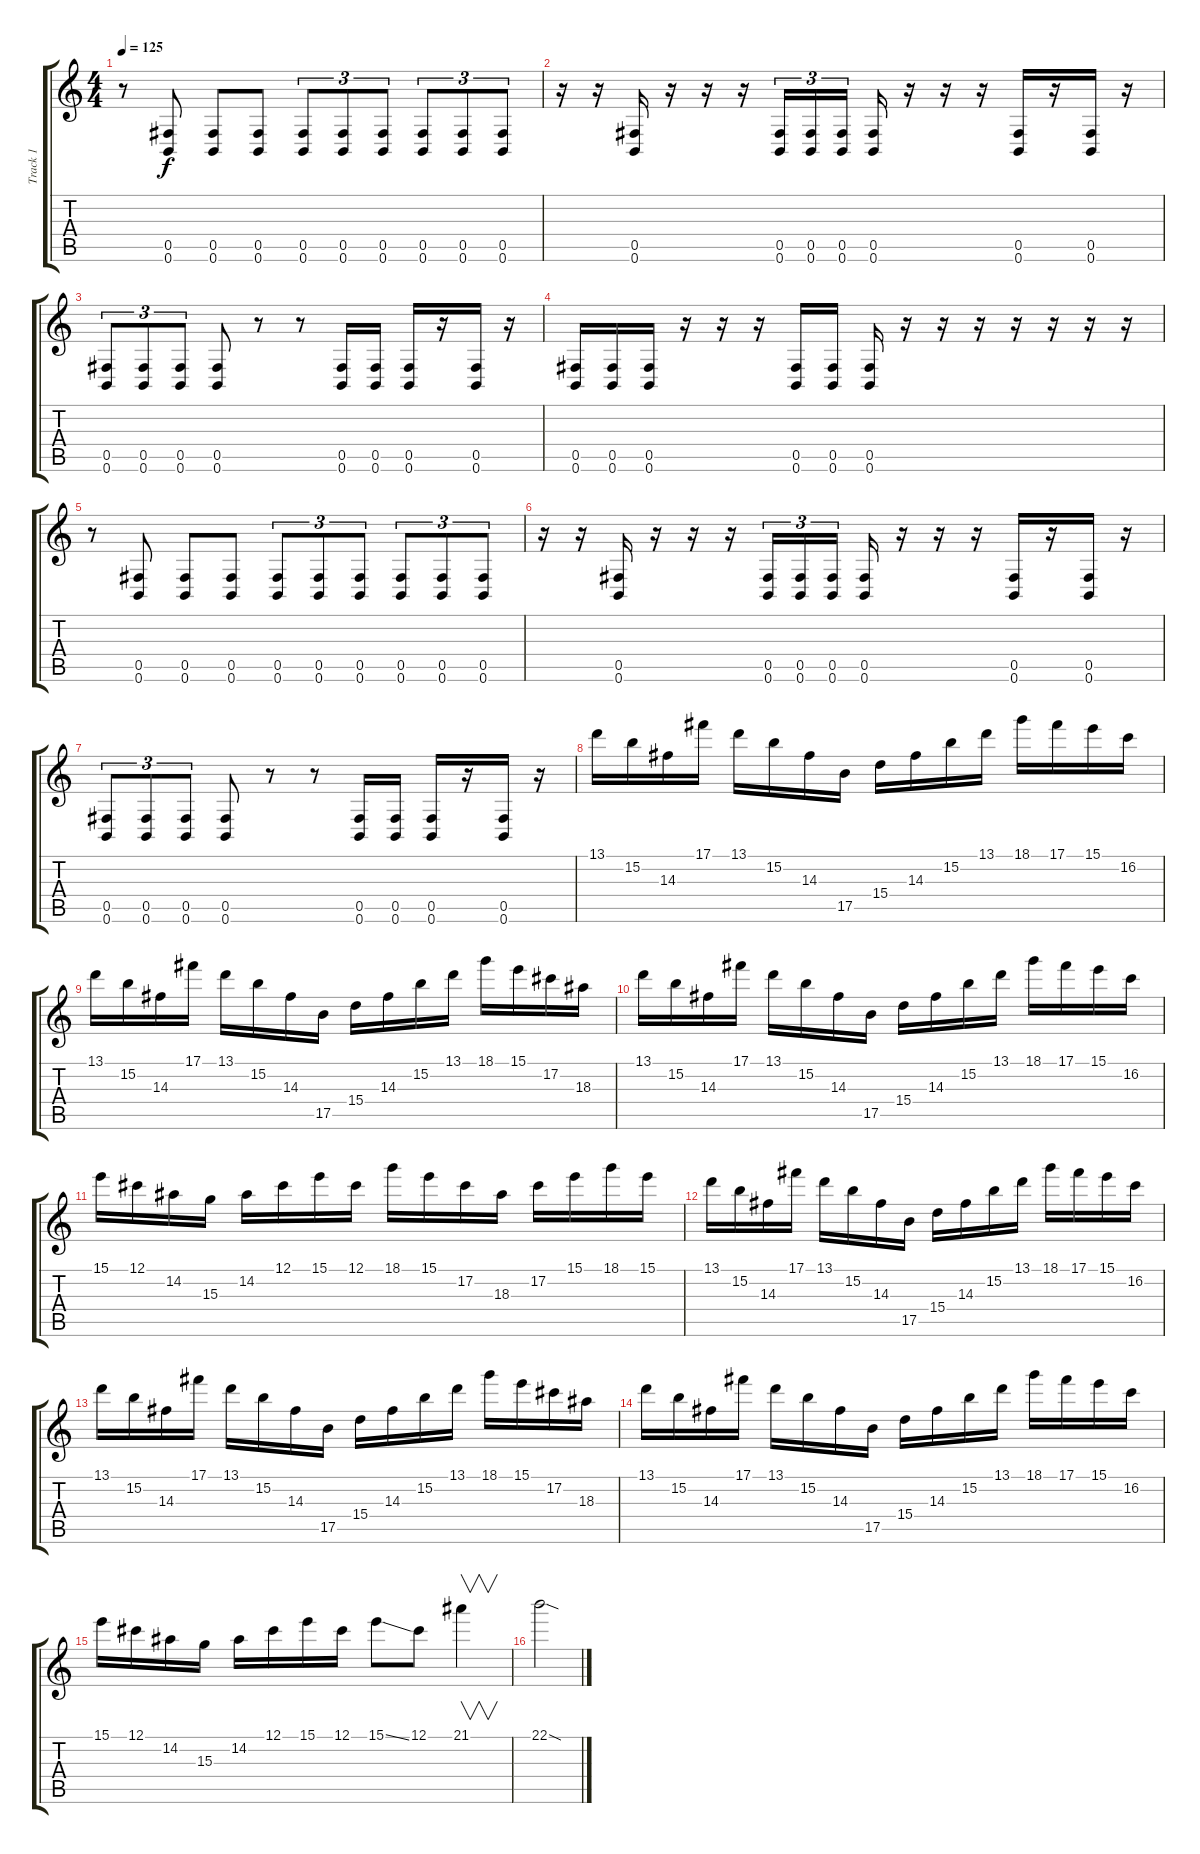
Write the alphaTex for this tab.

\track ("Track 1" "Track 1") {instrument overdrivenguitar}
\staff {score tabs}
\tuning (Db4 Ab3 E3 B2 Gb2 B1) {hide}
\ts (4 4)
\tempo 125
\clef g2
\ks c
r.8{dy f} (0.5 0.6).8 (0.5 0.6).8 (0.5 0.6).8 (0.5 0.6).8{tu (3 2)} (0.5 0.6).8{tu (3 2)} (0.5 0.6).8{tu (3 2)} (0.5 0.6).8{tu (3 2)} (0.5 0.6).8{tu (3 2)} (0.5 0.6).8{tu (3 2)} |
r.16 r.16 (0.5 0.6).16 r.16 r.16 r.16 (0.5 0.6).16{tu (3 2)} (0.5 0.6).16{tu (3 2)} (0.5 0.6).16{tu (3 2)} (0.5 0.6).16 r.16 r.16 r.16 (0.5 0.6).16 r.16 (0.5 0.6).16 r.16 |
(0.5 0.6).8{tu (3 2)} (0.5 0.6).8{tu (3 2)} (0.5 0.6).8{tu (3 2)} (0.5 0.6).8 r.8 r.8 (0.5 0.6).16 (0.5 0.6).16 (0.5 0.6).16 r.16 (0.5 0.6).16 r.16 |
(0.5 0.6).16 (0.5 0.6).16 (0.5 0.6).16 r.16 r.16 r.16 (0.5 0.6).16 (0.5 0.6).16 (0.5 0.6).16 r.16 r.16 r.16 r.16 r.16 r.16 r.16 |
r.8 (0.5 0.6).8 (0.5 0.6).8 (0.5 0.6).8 (0.5 0.6).8{tu (3 2)} (0.5 0.6).8{tu (3 2)} (0.5 0.6).8{tu (3 2)} (0.5 0.6).8{tu (3 2)} (0.5 0.6).8{tu (3 2)} (0.5 0.6).8{tu (3 2)} |
r.16 r.16 (0.5 0.6).16 r.16 r.16 r.16 (0.5 0.6).16{tu (3 2)} (0.5 0.6).16{tu (3 2)} (0.5 0.6).16{tu (3 2)} (0.5 0.6).16 r.16 r.16 r.16 (0.5 0.6).16 r.16 (0.5 0.6).16 r.16 |
(0.5 0.6).8{tu (3 2)} (0.5 0.6).8{tu (3 2)} (0.5 0.6).8{tu (3 2)} (0.5 0.6).8 r.8 r.8 (0.5 0.6).16 (0.5 0.6).16 (0.5 0.6).16 r.16 (0.5 0.6).16 r.16 |
13.1.16 15.2.16 14.3.16 17.1.16 13.1.16 15.2.16 14.3.16 17.5.16 15.4.16 14.3.16 15.2.16 13.1.16 18.1.16 17.1.16 15.1.16 16.2.16 |
13.1.16 15.2.16 14.3.16 17.1.16 13.1.16 15.2.16 14.3.16 17.5.16 15.4.16 14.3.16 15.2.16 13.1.16 18.1.16 15.1.16 17.2.16 18.3.16 |
13.1.16 15.2.16 14.3.16 17.1.16 13.1.16 15.2.16 14.3.16 17.5.16 15.4.16 14.3.16 15.2.16 13.1.16 18.1.16 17.1.16 15.1.16 16.2.16 |
15.1.16 12.1.16 14.2.16 15.3.16 14.2.16 12.1.16 15.1.16 12.1.16 18.1.16 15.1.16 17.2.16 18.3.16 17.2.16 15.1.16 18.1.16 15.1.16 |
13.1.16 15.2.16 14.3.16 17.1.16 13.1.16 15.2.16 14.3.16 17.5.16 15.4.16 14.3.16 15.2.16 13.1.16 18.1.16 17.1.16 15.1.16 16.2.16 |
13.1.16 15.2.16 14.3.16 17.1.16 13.1.16 15.2.16 14.3.16 17.5.16 15.4.16 14.3.16 15.2.16 13.1.16 18.1.16 15.1.16 17.2.16 18.3.16 |
13.1.16 15.2.16 14.3.16 17.1.16 13.1.16 15.2.16 14.3.16 17.5.16 15.4.16 14.3.16 15.2.16 13.1.16 18.1.16 17.1.16 15.1.16 16.2.16 |
15.1.16 12.1.16 14.2.16 15.3.16 14.2.16 12.1.16 15.1.16 12.1.16 15.1{ss}.8 12.1.8 21.1.4{v} |
22.1{sod}.2
